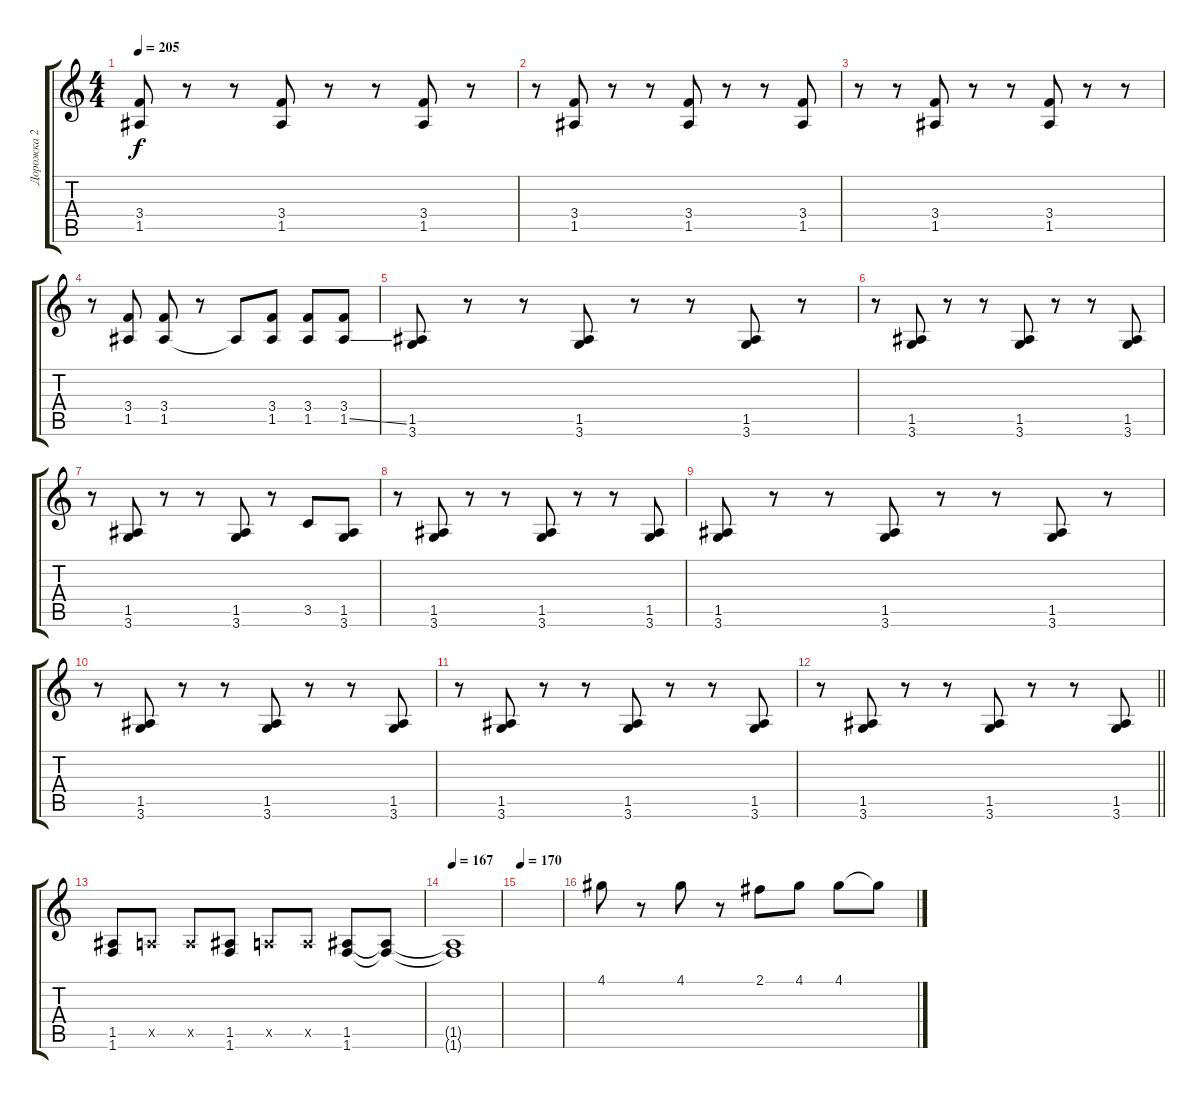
\track ("Дорожка 2" "Дорожка 2") {instrument distortionguitar}
\staff {score tabs}
\tuning (E4 B3 G3 D3 A2 E2) {hide}
\ts (4 4)
\tempo 205
\clef g2
\ks c
(3.4 1.5).8{dy f} r.8 r.8 (3.4 1.5).8 r.8 r.8 (3.4 1.5).8 r.8 |
r.8 (3.4 1.5).8 r.8 r.8 (3.4 1.5).8 r.8 r.8 (3.4 1.5).8 |
r.8 r.8 (3.4 1.5).8 r.8 r.8 (3.4 1.5).8 r.8 r.8 |
r.8 (3.4 1.5).8 (3.4 1.5).8 r.8 1.5{t}.8 (3.4 1.5).8 (3.4 1.5).8 (3.4 1.5{ss}).8 |
(1.5 3.6).8 r.8 r.8 (1.5 3.6).8 r.8 r.8 (1.5 3.6).8 r.8 |
r.8 (1.5 3.6).8 r.8 r.8 (1.5 3.6).8 r.8 r.8 (1.5 3.6).8 |
r.8 (1.5 3.6).8 r.8 r.8 (1.5 3.6).8 r.8 3.5.8 (1.5 3.6).8 |
r.8 (1.5 3.6).8 r.8 r.8 (1.5 3.6).8 r.8 r.8 (1.5 3.6).8 |
(1.5 3.6).8 r.8 r.8 (1.5 3.6).8 r.8 r.8 (1.5 3.6).8 r.8 |
r.8 (1.5 3.6).8 r.8 r.8 (1.5 3.6).8 r.8 r.8 (1.5 3.6).8 |
r.8 (1.5 3.6).8 r.8 r.8 (1.5 3.6).8 r.8 r.8 (1.5 3.6).8 |
\barLineRight lightlight
r.8 (1.5 3.6).8 r.8 r.8 (1.5 3.6).8 r.8 r.8 (1.5 3.6).8 |
(1.5 1.6).8 0.5{x}.8 0.5{x}.8 (1.5 1.6).8 0.5{x}.8 0.5{x}.8 (1.5 1.6).8 (1.5{t} 1.6{t}).8 |
\tempo 167
(1.5{t} 1.6{t}).1 |
\tempo 170
|
4.1.8 r.8 4.1.8 r.8 2.1.8 4.1.8 4.1.8 4.1{t}.8
